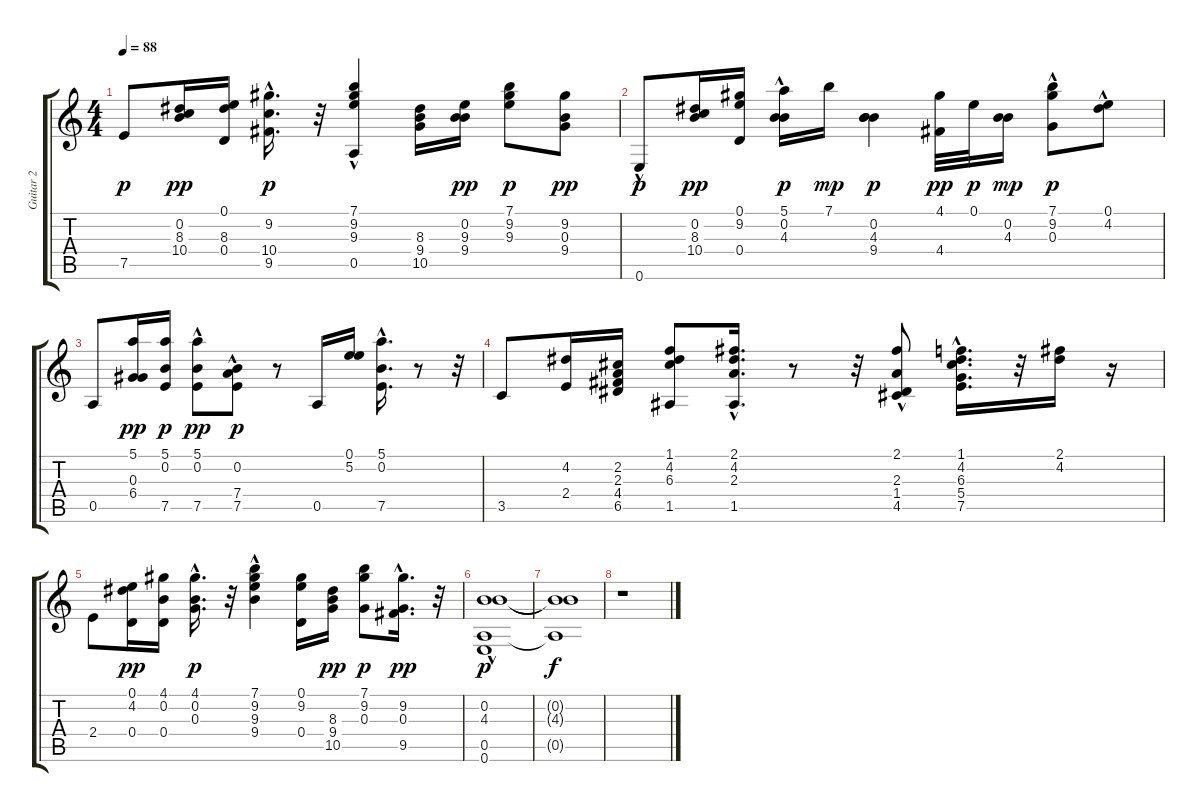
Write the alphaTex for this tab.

\track ("Guitar 2" "Guitar 2") {instrument overdrivenguitar}
\staff {score tabs}
\tuning (E4 B3 G3 D3 A2 E2) {hide}
\ts (4 4)
\tempo 88
\clef g2
\ks c
7.5.8{dy p} (0.2 8.3 10.4).16{dy pp} (0.1 8.3 0.4).16 (9.2{hac} 10.4 9.5).16{d dy p} r.32 (7.1 9.2{hac} 9.3{hac} 0.5{hac}).4 (8.3 9.4 10.5).16 (0.2 9.3 9.4).16{dy pp} (7.1 9.2 9.3).8{dy p} (9.2 0.3 9.4).8{dy pp} |
0.6{hac}.8{dy p} (0.2 8.3 10.4).16{dy pp} (0.1 9.2 0.4).16 (5.1{hac} 0.2 4.3{hac}).16{dy p} 7.1.16{dy mp} (0.2 4.3 9.4).4{dy p} (4.1 4.4).32{dy pp} 0.1.32{dy p} (0.2 4.3).16{dy mp} (7.1{hac} 9.2 0.3).8{dy p} (0.1 4.2{hac}).8 |
0.5.8 (5.1 0.3 6.4).16{dy pp} (5.1 0.2 7.5).16{dy p} (5.1{hac} 0.2 7.5).8{dy pp} (0.2 7.4 7.5{hac}).8{dy p} r.8 0.5.16 (0.1 5.2).16 (5.1 0.2{hac} 7.5).16{d} r.8 r.32 |
3.5.8 (4.2 2.4).16 (2.2 2.3 4.4 6.5).16 (1.1 4.2 6.3 1.5).8 (2.1{hac} 4.2{hac} 2.3{hac} 1.5{hac}).16{d} r.8 r.32 (2.1{hac} 2.3{hac} 1.4 4.5).8 (1.1 4.2{hac} 6.3{hac} 5.4 7.5{hac}).16{d} r.32 (2.1 4.2).16 r.16 |
2.4.8 (0.1 4.2 0.4).16{dy pp} (4.1 0.2 0.4).16 (4.1{hac} 0.2 0.3).16{d dy p} r.32 (7.1 9.2{hac} 9.3{hac} 9.4{hac}).4 (0.1 9.2 0.4).16 (8.3 9.4 10.5).16{dy pp} (7.1 9.2 0.3).8{dy p} (9.2{hac} 0.3 9.5).16{d dy pp} r.32 |
(0.2 4.3 0.5 0.6{hac}).1{dy p} |
(0.2{t} 4.3{t} 0.5{t}).1{dy f} |
r.1
